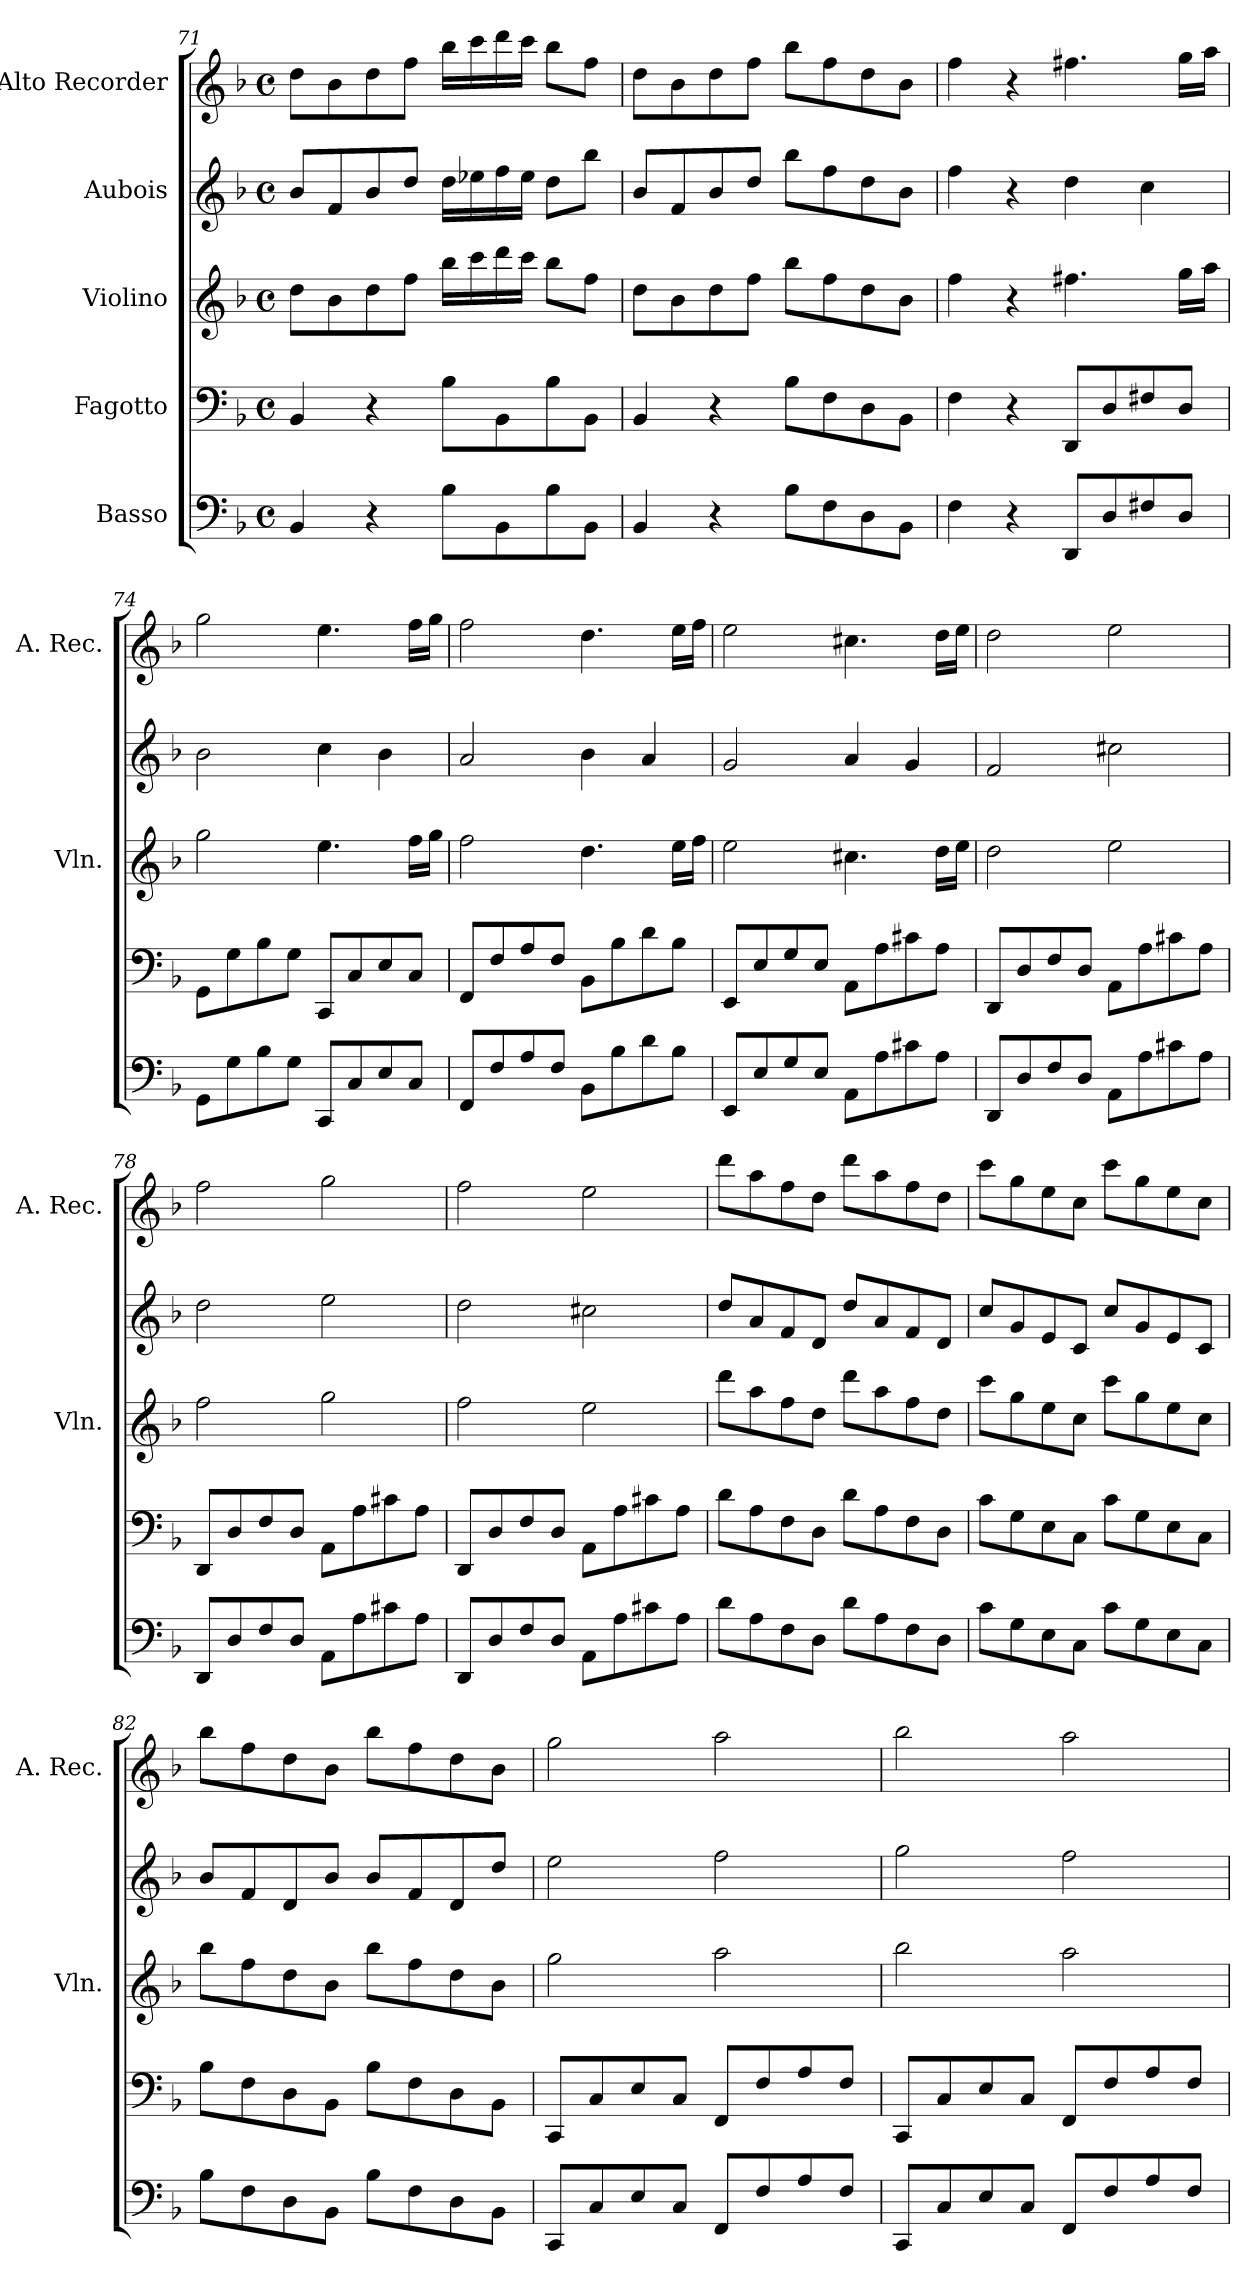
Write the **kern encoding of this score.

**kern	**kern	**kern	**kern	**kern
*part5	*part4	*part3	*part2	*part1
*staff5	*staff4	*staff3	*staff2	*staff1
*I"Basso	*I"Fagotto	*I"Violino	*I"Aubois	*I"Alto Recorder
*	*	*I'Vln.	*	*I'A. Rec.
!!LO:PB:g=z
*clefF4	*clefF4	*clefG2	*clefG2	*clefG2
*k[b-]	*k[b-]	*k[b-]	*k[b-]	*k[b-]
*M4/4	*M4/4	*M4/4	*M4/4	*M4/4
*met(c)	*met(c)	*met(c)	*met(c)	*met(c)
=71	=71	=71	=71	=71
4BB-/	4BB-/	8dd\L	8b-/L	8dd\L
.	.	8b-\	8f/	8b-\
4r	4r	8dd\	8b-/	8dd\
.	.	8ff\J	8dd/J	8ff\J
8B-\L	8B-\L	16bb-\LL	16dd\LL	16bb-\LL
.	.	16ccc\	16ee-X\	16ccc\
8BB-\	8BB-\	16ddd\	16ff\	16ddd\
.	.	16ccc\JJ	16ee-\JJ	16ccc\JJ
8B-\	8B-\	8bb-\L	8dd\L	8bb-\L
8BB-\J	8BB-\J	8ff\J	8bb-\J	8ff\J
=72	=72	=72	=72	=72
4BB-/	4BB-/	8dd\L	8b-/L	8dd\L
.	.	8b-\	8f/	8b-\
4r	4r	8dd\	8b-/	8dd\
.	.	8ff\J	8dd/J	8ff\J
8B-\L	8B-\L	8bb-\L	8bb-\L	8bb-\L
8F\	8F\	8ff\	8ff\	8ff\
8D\	8D\	8dd\	8dd\	8dd\
8BB-\J	8BB-\J	8b-\J	8b-\J	8b-\J
=73	=73	=73	=73	=73
4F\	4F\	4ff\	4ff\	4ff\
4r	4r	4r	4r	4r
8DD/L	8DD/L	4.ff#X\	4dd\	4.ff#X\
8D/	8D/	.	.	.
8F#X/	8F#X/	.	4cc\	.
8D/J	8D/J	16gg\LL	.	16gg\LL
.	.	16aa\JJ	.	16aa\JJ
=74	=74	=74	=74	=74
8GG\L	8GG\L	2gg\	2b-\	2gg\
8G\	8G\	.	.	.
8B-\	8B-\	.	.	.
8G\J	8G\J	.	.	.
8CC/L	8CC/L	4.ee\	4cc\	4.ee\
8C/	8C/	.	.	.
8E/	8E/	.	4b-\	.
8C/J	8C/J	16ff\LL	.	16ff\LL
.	.	16gg\JJ	.	16gg\JJ
=75	=75	=75	=75	=75
8FF/L	8FF/L	2ff\	2a/	2ff\
8F/	8F/	.	.	.
8A/	8A/	.	.	.
8F/J	8F/J	.	.	.
8BB-\L	8BB-\L	4.dd\	4b-\	4.dd\
8B-\	8B-\	.	.	.
8d\	8d\	.	4a/	.
8B-\J	8B-\J	16ee\LL	.	16ee\LL
.	.	16ff\JJ	.	16ff\JJ
=76	=76	=76	=76	=76
8EE/L	8EE/L	2ee\	2g/	2ee\
8E/	8E/	.	.	.
8G/	8G/	.	.	.
8E/J	8E/J	.	.	.
8AA\L	8AA\L	4.cc#X\	4a/	4.cc#X\
8A\	8A\	.	.	.
8c#X\	8c#X\	.	4g/	.
8A\J	8A\J	16dd\LL	.	16dd\LL
.	.	16ee\JJ	.	16ee\JJ
=77	=77	=77	=77	=77
8DD/L	8DD/L	2dd\	2f/	2dd\
8D/	8D/	.	.	.
8F/	8F/	.	.	.
8D/J	8D/J	.	.	.
8AA\L	8AA\L	2ee\	2cc#X\	2ee\
8A\	8A\	.	.	.
8c#X\	8c#X\	.	.	.
8A\J	8A\J	.	.	.
=78	=78	=78	=78	=78
8DD/L	8DD/L	2ff\	2dd\	2ff\
8D/	8D/	.	.	.
8F/	8F/	.	.	.
8D/J	8D/J	.	.	.
8AA\L	8AA\L	2gg\	2ee\	2gg\
8A\	8A\	.	.	.
8c#X\	8c#X\	.	.	.
8A\J	8A\J	.	.	.
!!LO:LB:g=z
=79	=79	=79	=79	=79
8DD/L	8DD/L	2ff\	2dd\	2ff\
8D/	8D/	.	.	.
8F/	8F/	.	.	.
8D/J	8D/J	.	.	.
8AA\L	8AA\L	2ee\	2cc#X\	2ee\
8A\	8A\	.	.	.
8c#X\	8c#X\	.	.	.
8A\J	8A\J	.	.	.
=80	=80	=80	=80	=80
8d\L	8d\L	8ddd\L	8dd/L	8ddd\L
8A\	8A\	8aa\	8a/	8aa\
8F\	8F\	8ff\	8f/	8ff\
8D\J	8D\J	8dd\J	8d/J	8dd\J
8d\L	8d\L	8ddd\L	8dd/L	8ddd\L
8A\	8A\	8aa\	8a/	8aa\
8F\	8F\	8ff\	8f/	8ff\
8D\J	8D\J	8dd\J	8d/J	8dd\J
=81	=81	=81	=81	=81
8c\L	8c\L	8ccc\L	8cc/L	8ccc\L
8G\	8G\	8gg\	8g/	8gg\
8E\	8E\	8ee\	8e/	8ee\
8C\J	8C\J	8cc\J	8c/J	8cc\J
8c\L	8c\L	8ccc\L	8cc/L	8ccc\L
8G\	8G\	8gg\	8g/	8gg\
8E\	8E\	8ee\	8e/	8ee\
8C\J	8C\J	8cc\J	8c/J	8cc\J
=82	=82	=82	=82	=82
8B-\L	8B-\L	8bb-\L	8b-/L	8bb-\L
8F\	8F\	8ff\	8f/	8ff\
8D\	8D\	8dd\	8d/	8dd\
8BB-\J	8BB-\J	8b-\J	8b-/J	8b-\J
8B-\L	8B-\L	8bb-\L	8b-/L	8bb-\L
8F\	8F\	8ff\	8f/	8ff\
8D\	8D\	8dd\	8d/	8dd\
8BB-\J	8BB-\J	8b-\J	8dd/J	8b-\J
=83	=83	=83	=83	=83
8CC/L	8CC/L	2gg\	2ee\	2gg\
8C/	8C/	.	.	.
8E/	8E/	.	.	.
8C/J	8C/J	.	.	.
8FF/L	8FF/L	2aa\	2ff\	2aa\
8F/	8F/	.	.	.
8A/	8A/	.	.	.
8F/J	8F/J	.	.	.
=84	=84	=84	=84	=84
8CC/L	8CC/L	2bb-\	2gg\	2bb-\
8C/	8C/	.	.	.
8E/	8E/	.	.	.
8C/J	8C/J	.	.	.
8FF/L	8FF/L	2aa\	2ff\	2aa\
8F/	8F/	.	.	.
8A/	8A/	.	.	.
8F/J	8F/J	.	.	.
=	=	=	=	=
*-	*-	*-	*-	*-
